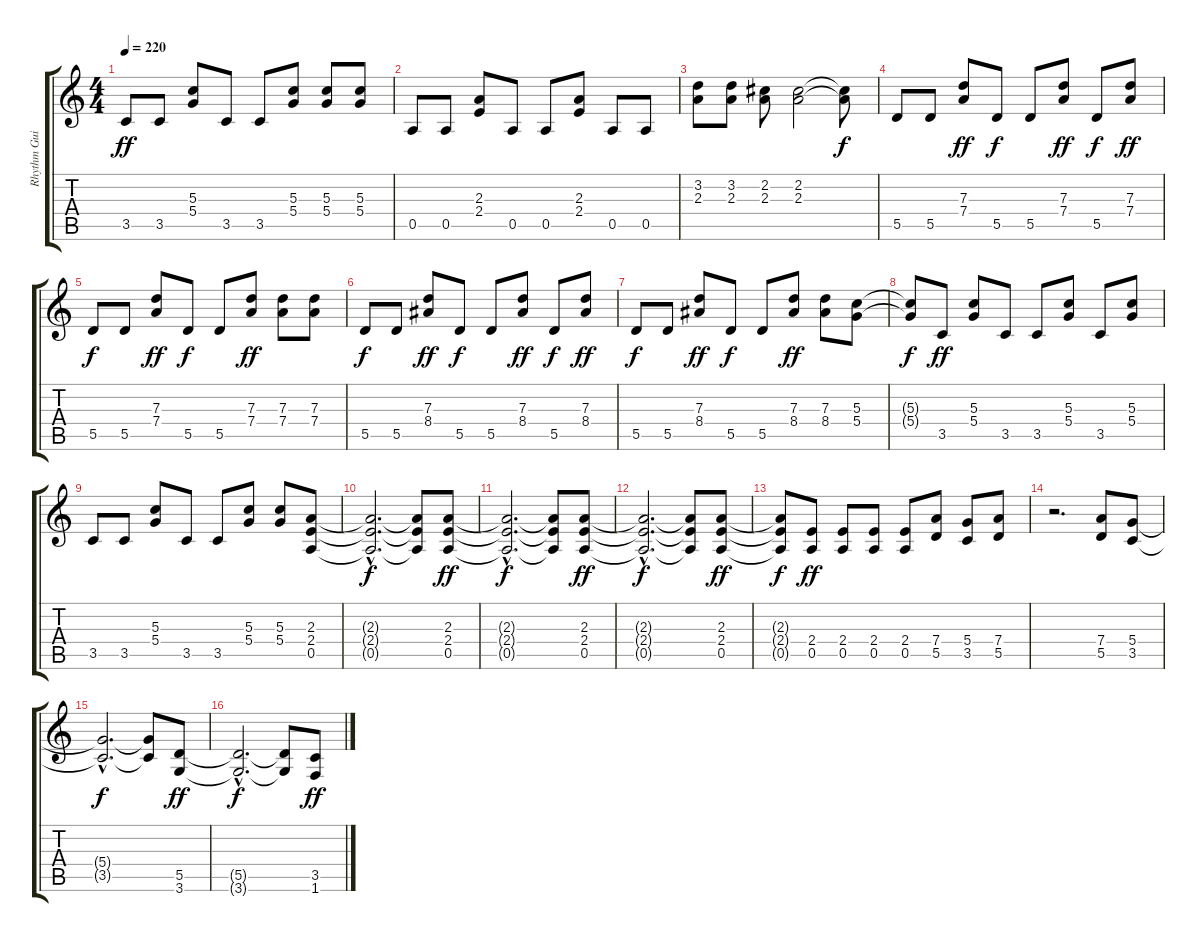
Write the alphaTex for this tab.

\track ("Rhythm Guitar" "Rhythm Gui") {instrument overdrivenguitar}
\staff {score tabs}
\tuning (E4 B3 G3 D3 A2 E2) {hide}
\ts (4 4)
\tempo 220
\clef g2
\ks c
3.5.8{dy ff} 3.5.8 (5.3 5.4).8 3.5.8 3.5.8 (5.3 5.4).8 (5.3 5.4).8 (5.3 5.4).8 |
0.5.8 0.5.8 (2.3 2.4).8 0.5.8 0.5.8 (2.3 2.4).8 0.5.8 0.5.8 |
(3.2 2.3).8 (3.2 2.3).8 (2.2 2.3).8 (2.2 2.3).2 (2.2{t} 2.3{t}).8{dy f} |
5.5.8 5.5.8 (7.3 7.4).8{dy ff} 5.5.8{dy f} 5.5.8 (7.3 7.4).8{dy ff} 5.5.8{dy f} (7.3 7.4).8{dy ff} |
5.5.8{dy f} 5.5.8 (7.3 7.4).8{dy ff} 5.5.8{dy f} 5.5.8 (7.3 7.4).8{dy ff} (7.3 7.4).8 (7.3 7.4).8 |
5.5.8{dy f} 5.5.8 (7.3 8.4).8{dy ff} 5.5.8{dy f} 5.5.8 (7.3 8.4).8{dy ff} 5.5.8{dy f} (7.3 8.4).8{dy ff} |
5.5.8{dy f} 5.5.8 (7.3 8.4).8{dy ff} 5.5.8{dy f} 5.5.8 (7.3 8.4).8{dy ff} (7.3 8.4).8 (5.3 5.4).8 |
(5.3{t} 5.4{t}).8{dy f} 3.5.8{dy ff} (5.3 5.4).8 3.5.8 3.5.8 (5.3 5.4).8 3.5.8 (5.3 5.4).8 |
3.5.8 3.5.8 (5.3 5.4).8 3.5.8 3.5.8 (5.3 5.4).8 (5.3 5.4).8 (2.3 2.4 0.5).8 |
(2.3{hac t} 2.4{hac t} 0.5{hac t}).2{d dy f} (2.3{t} 2.4{t} 0.5{t}).8 (2.3 2.4 0.5).8{dy ff} |
(2.3{hac t} 2.4{hac t} 0.5{hac t}).2{d dy f} (2.3{t} 2.4{t} 0.5{t}).8 (2.3 2.4 0.5).8{dy ff} |
(2.3{hac t} 2.4{hac t} 0.5{hac t}).2{d dy f} (2.3{t} 2.4{t} 0.5{t}).8 (2.3 2.4 0.5).8{dy ff} |
(2.3{t} 2.4{t} 0.5{t}).8{dy f} (2.4 0.5).8{dy ff} (2.4 0.5).8 (2.4 0.5).8 (2.4 0.5).8 (7.4 5.5).8 (5.4 3.5).8 (7.4 5.5).8 |
r.2{d} (7.4 5.5).8 (5.4 3.5).8 |
(5.4{hac t} 3.5{hac t}).2{d dy f} (5.4{t} 3.5{t}).8 (5.5 3.6).8{dy ff} |
(5.5{hac t} 3.6{hac t}).2{d dy f} (5.5{t} 3.6{t}).8 (3.5 1.6).8{dy ff}
